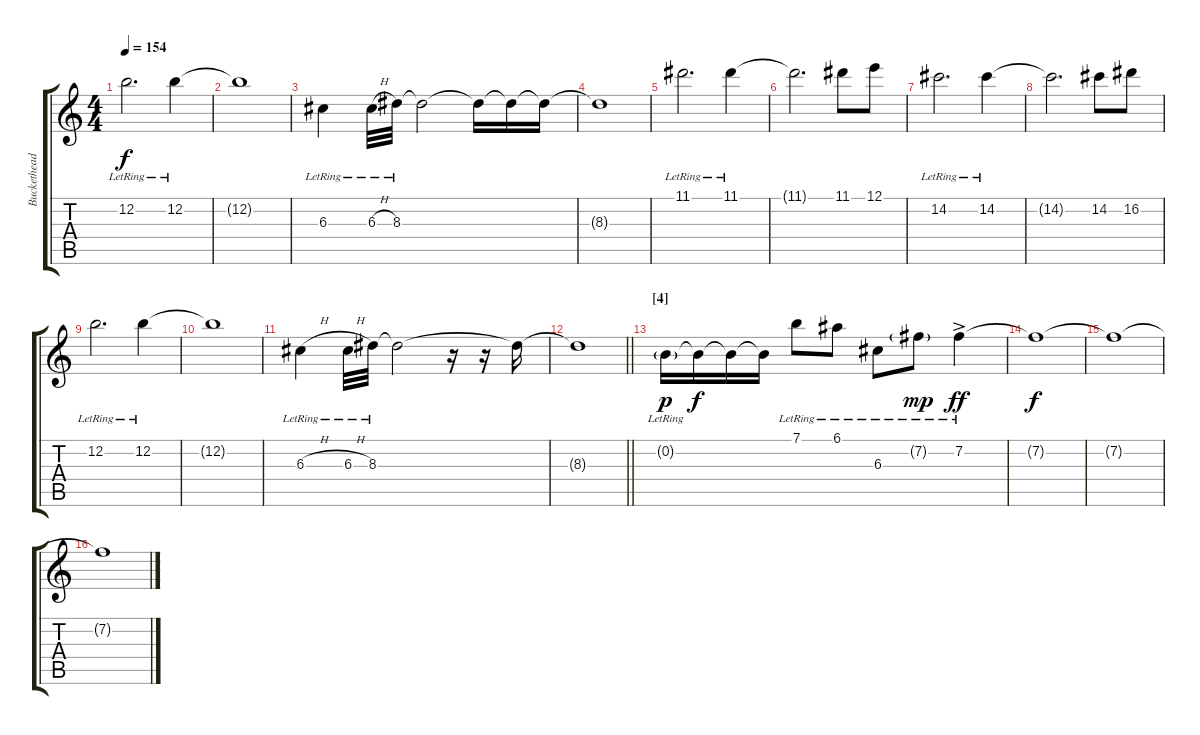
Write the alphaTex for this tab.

\track ("Buckethead" "Buckethead") {instrument acousticguitarnylon}
\staff {score tabs}
\tuning (E4 B3 G3 D3 A2 E2) {hide}
\ts (4 4)
\tempo 154
\clef g2
\ks c
12.2{lr}.2{d dy f} 12.2{lr}.4 |
12.2{t}.1 |
6.3{lr}.4 6.3{h lr}.32 8.3{lr}.32 8.3{t}.2 8.3{t}.16 8.3{t}.16 8.3{t}.16 |
8.3{t}.1 |
11.1{lr}.2{d} 11.1{lr}.4 |
11.1{t}.2{d} 11.1.8 12.1.8 |
14.2{lr}.2{d} 14.2{lr}.4 |
14.2{t}.2{d} 14.2.8 16.2.8 |
12.2{lr}.2{d} 12.2{lr}.4 |
12.2{t}.1 |
6.3{h lr}.4 6.3{h lr}.32 8.3{lr}.32 8.3{t}.2 r.16 r.16 8.3{t}.16 |
\barLineRight lightlight
8.3{t}.1 |
\section ("" "[4]")
0.2{g lr}.16{dy p} 0.2{t}.16{dy f} 0.2{t}.16 0.2{t}.16 7.1{lr}.8 6.1{lr}.8 6.3{lr}.8 7.2{g lr}.8{dy mp} 7.2{ac lr}.4{dy ff} |
7.2{t}.1{dy f} |
7.2{t}.1 |
7.2{t}.1
